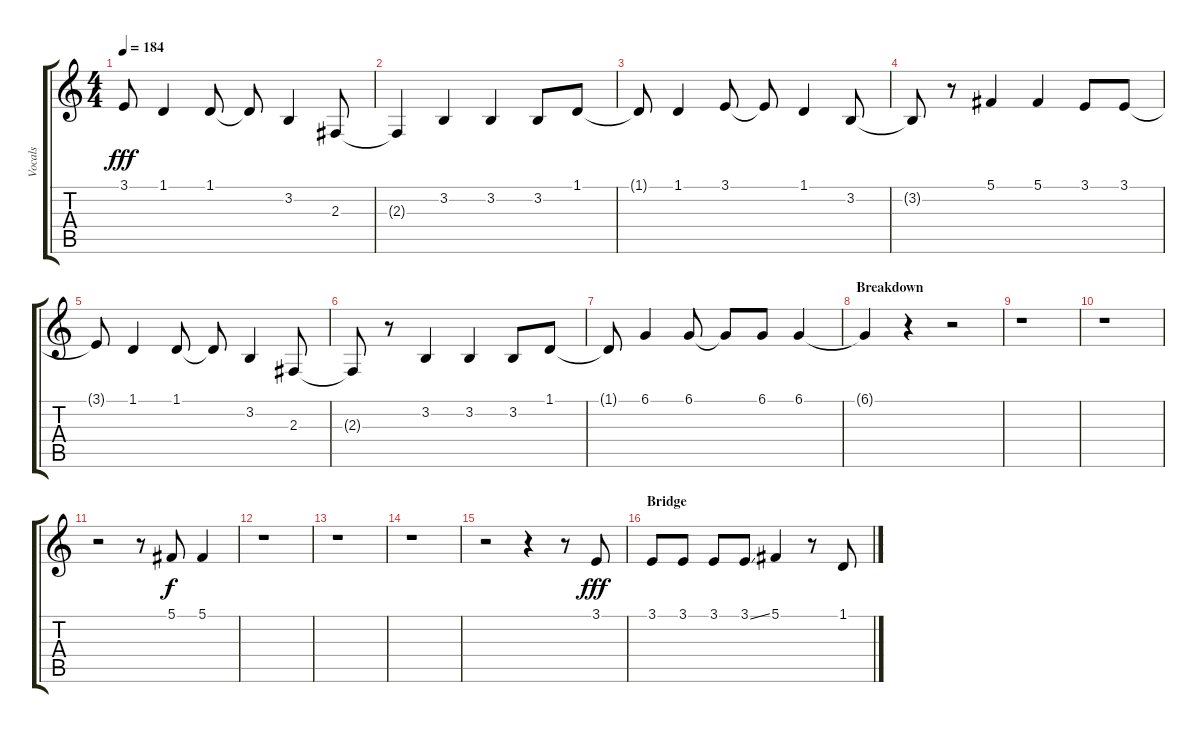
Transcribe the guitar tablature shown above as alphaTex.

\track ("Vocals" "Vocals") {instrument lead2sawtooth}
\staff {score tabs}
\tuning (Db4 Ab3 E3 B2 Gb2 B1) {hide}
\ts (4 4)
\tempo 184
\clef g2
\ks c
3.1{t}.8{dy fff} 1.1.4 1.1.8 1.1{t}.8 3.2.4 2.3.8 |
2.3{t}.4 3.2.4 3.2.4 3.2.8 1.1.8 |
1.1{t}.8 1.1.4 3.1.8 3.1{t}.8 1.1.4 3.2.8 |
3.2{t}.8 r.8 5.1.4 5.1.4 3.1.8 3.1.8 |
3.1{t}.8 1.1.4 1.1.8 1.1{t}.8 3.2.4 2.3.8 |
2.3{t}.8 r.8 3.2.4 3.2.4 3.2.8 1.1.8 |
1.1{t}.8 6.1.4 6.1.8 6.1{t}.8 6.1.8 6.1.4 |
\section ("" "Breakdown")
6.1{t}.4 r.4 r.2 |
r.1 |
r.1 |
r.2 r.8 5.1.8{dy f} 5.1.4 |
r.1 |
r.1 |
r.1 |
r.2 r.4 r.8 3.1.8{dy fff} |
\section ("" "Bridge")
3.1.8 3.1.8 3.1.8 3.1{ss}.8 5.1.4 r.8 1.1.8
